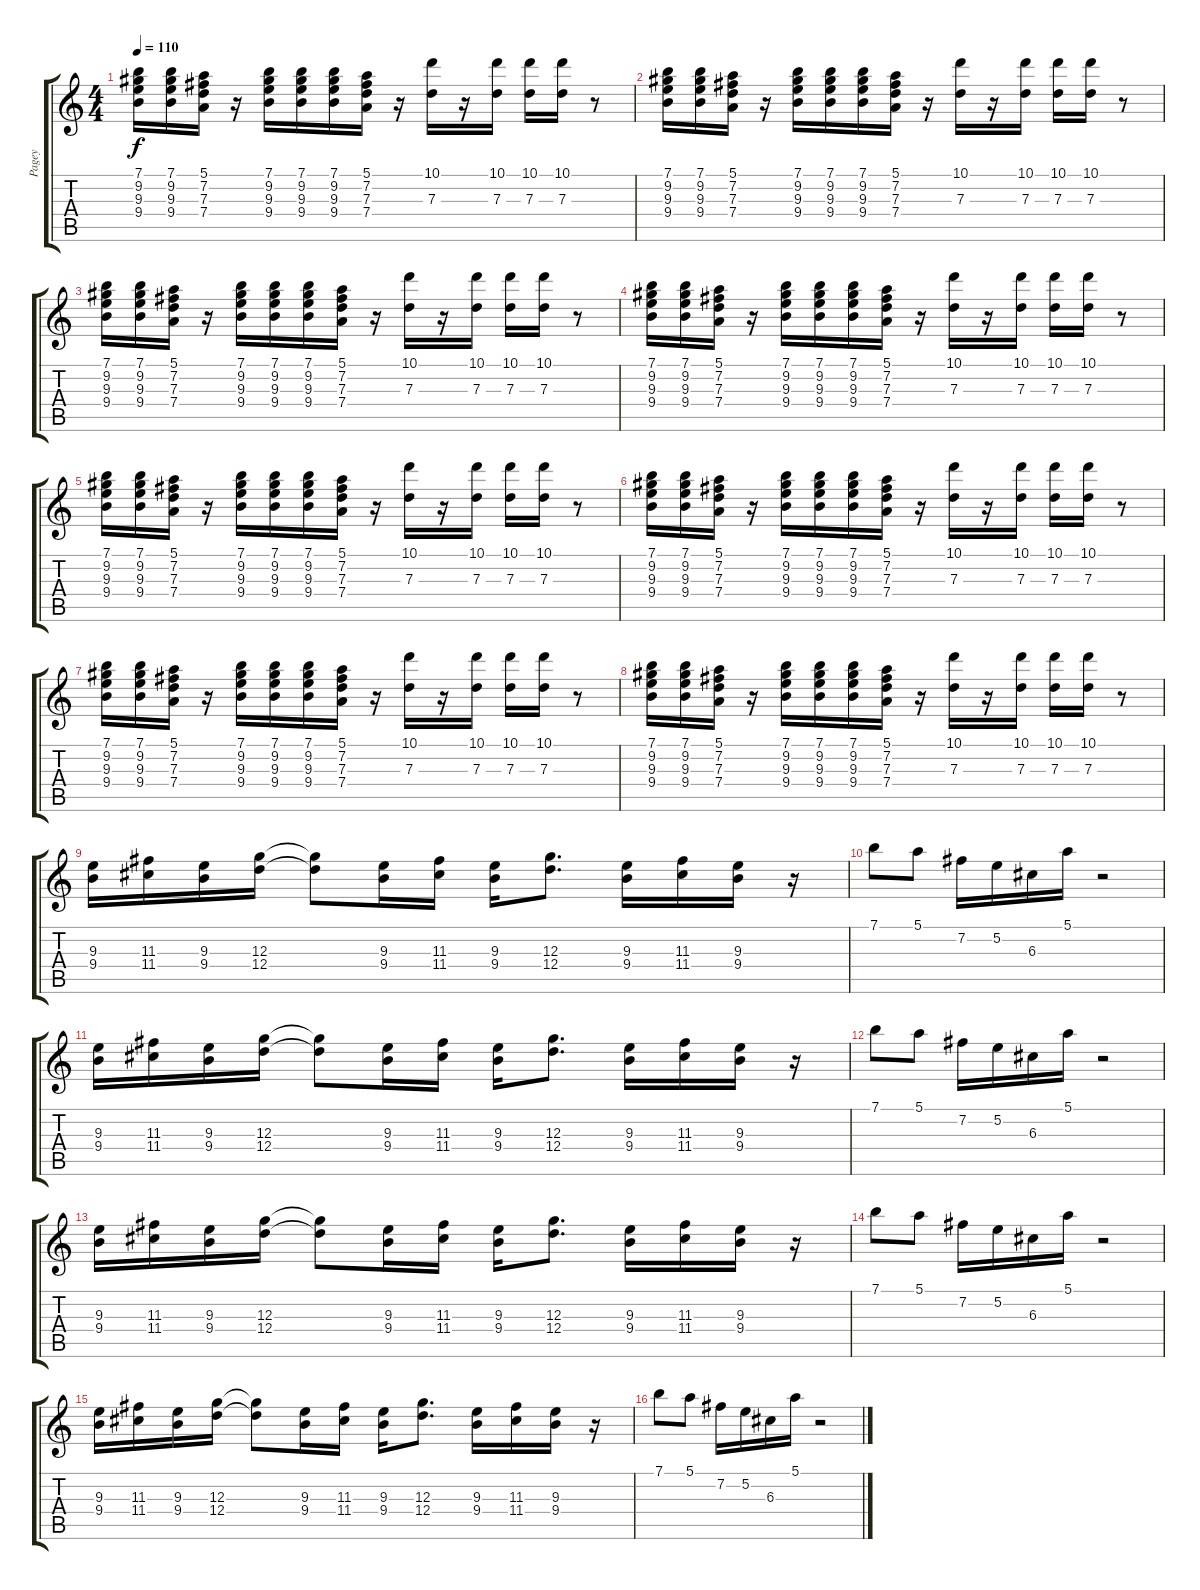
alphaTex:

\track ("Pagey" "Pagey") {instrument distortionguitar}
\staff {score tabs}
\tuning (E4 B3 G3 D3 A2 E2) {hide}
\ts (4 4)
\tempo 110
\clef g2
\ks c
(7.1 9.2 9.3 9.4).16{dy f} (7.1 9.2 9.3 9.4).16 (5.1 7.2 7.3 7.4).16 r.16 (7.1 9.2 9.3 9.4).16 (7.1 9.2 9.3 9.4).16 (7.1 9.2 9.3 9.4).16 (5.1 7.2 7.3 7.4).16 r.16 (10.1 7.3).16 r.16 (10.1 7.3).16 (10.1 7.3).16 (10.1 7.3).16 r.8 |
(7.1 9.2 9.3 9.4).16 (7.1 9.2 9.3 9.4).16 (5.1 7.2 7.3 7.4).16 r.16 (7.1 9.2 9.3 9.4).16 (7.1 9.2 9.3 9.4).16 (7.1 9.2 9.3 9.4).16 (5.1 7.2 7.3 7.4).16 r.16 (10.1 7.3).16 r.16 (10.1 7.3).16 (10.1 7.3).16 (10.1 7.3).16 r.8 |
(7.1 9.2 9.3 9.4).16 (7.1 9.2 9.3 9.4).16 (5.1 7.2 7.3 7.4).16 r.16 (7.1 9.2 9.3 9.4).16 (7.1 9.2 9.3 9.4).16 (7.1 9.2 9.3 9.4).16 (5.1 7.2 7.3 7.4).16 r.16 (10.1 7.3).16 r.16 (10.1 7.3).16 (10.1 7.3).16 (10.1 7.3).16 r.8 |
(7.1 9.2 9.3 9.4).16 (7.1 9.2 9.3 9.4).16 (5.1 7.2 7.3 7.4).16 r.16 (7.1 9.2 9.3 9.4).16 (7.1 9.2 9.3 9.4).16 (7.1 9.2 9.3 9.4).16 (5.1 7.2 7.3 7.4).16 r.16 (10.1 7.3).16 r.16 (10.1 7.3).16 (10.1 7.3).16 (10.1 7.3).16 r.8 |
(7.1 9.2 9.3 9.4).16 (7.1 9.2 9.3 9.4).16 (5.1 7.2 7.3 7.4).16 r.16 (7.1 9.2 9.3 9.4).16 (7.1 9.2 9.3 9.4).16 (7.1 9.2 9.3 9.4).16 (5.1 7.2 7.3 7.4).16 r.16 (10.1 7.3).16 r.16 (10.1 7.3).16 (10.1 7.3).16 (10.1 7.3).16 r.8 |
(7.1 9.2 9.3 9.4).16 (7.1 9.2 9.3 9.4).16 (5.1 7.2 7.3 7.4).16 r.16 (7.1 9.2 9.3 9.4).16 (7.1 9.2 9.3 9.4).16 (7.1 9.2 9.3 9.4).16 (5.1 7.2 7.3 7.4).16 r.16 (10.1 7.3).16 r.16 (10.1 7.3).16 (10.1 7.3).16 (10.1 7.3).16 r.8 |
(7.1 9.2 9.3 9.4).16 (7.1 9.2 9.3 9.4).16 (5.1 7.2 7.3 7.4).16 r.16 (7.1 9.2 9.3 9.4).16 (7.1 9.2 9.3 9.4).16 (7.1 9.2 9.3 9.4).16 (5.1 7.2 7.3 7.4).16 r.16 (10.1 7.3).16 r.16 (10.1 7.3).16 (10.1 7.3).16 (10.1 7.3).16 r.8 |
(7.1 9.2 9.3 9.4).16 (7.1 9.2 9.3 9.4).16 (5.1 7.2 7.3 7.4).16 r.16 (7.1 9.2 9.3 9.4).16 (7.1 9.2 9.3 9.4).16 (7.1 9.2 9.3 9.4).16 (5.1 7.2 7.3 7.4).16 r.16 (10.1 7.3).16 r.16 (10.1 7.3).16 (10.1 7.3).16 (10.1 7.3).16 r.8 |
(9.3 9.4).16 (11.3 11.4).16 (9.3 9.4).16 (12.3 12.4).16 (12.3{t} 12.4{t}).8 (9.3 9.4).16 (11.3 11.4).16 (9.3 9.4).16 (12.3 12.4).8{d} (9.3 9.4).16 (11.3 11.4).16 (9.3 9.4).16 r.16 |
7.1.8 5.1.8 7.2.16 5.2.16 6.3.16 5.1.16 r.2 |
(9.3 9.4).16 (11.3 11.4).16 (9.3 9.4).16 (12.3 12.4).16 (12.3{t} 12.4{t}).8 (9.3 9.4).16 (11.3 11.4).16 (9.3 9.4).16 (12.3 12.4).8{d} (9.3 9.4).16 (11.3 11.4).16 (9.3 9.4).16 r.16 |
7.1.8 5.1.8 7.2.16 5.2.16 6.3.16 5.1.16 r.2 |
(9.3 9.4).16 (11.3 11.4).16 (9.3 9.4).16 (12.3 12.4).16 (12.3{t} 12.4{t}).8 (9.3 9.4).16 (11.3 11.4).16 (9.3 9.4).16 (12.3 12.4).8{d} (9.3 9.4).16 (11.3 11.4).16 (9.3 9.4).16 r.16 |
7.1.8 5.1.8 7.2.16 5.2.16 6.3.16 5.1.16 r.2 |
(9.3 9.4).16 (11.3 11.4).16 (9.3 9.4).16 (12.3 12.4).16 (12.3{t} 12.4{t}).8 (9.3 9.4).16 (11.3 11.4).16 (9.3 9.4).16 (12.3 12.4).8{d} (9.3 9.4).16 (11.3 11.4).16 (9.3 9.4).16 r.16 |
7.1.8 5.1.8 7.2.16 5.2.16 6.3.16 5.1.16 r.2
